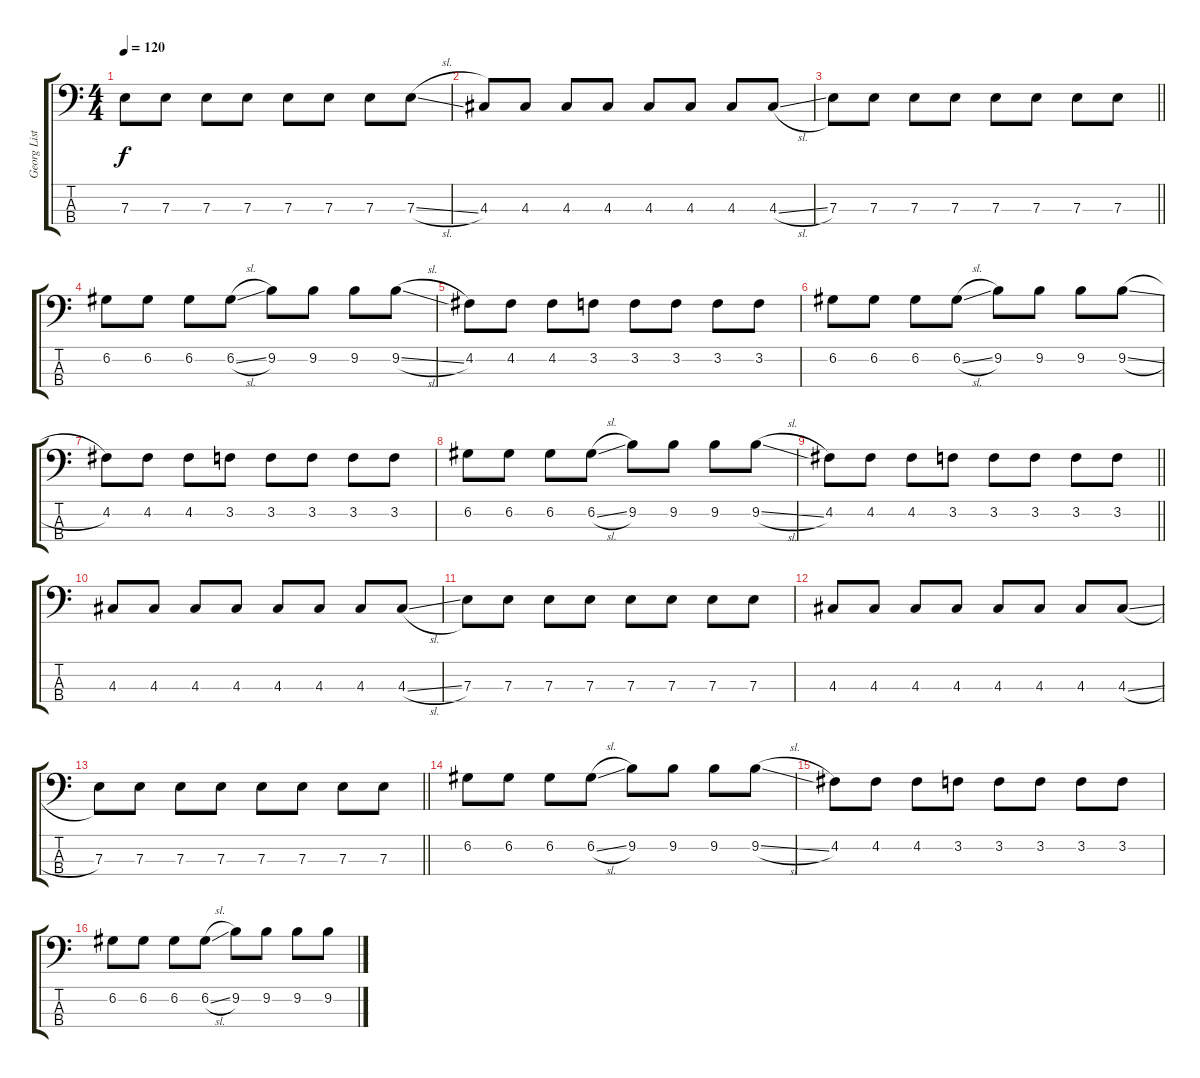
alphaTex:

\track ("Georg Listing" "Georg List") {instrument electricbassfinger}
\staff {score tabs}
\tuning (G2 D2 A1 E1) {hide}
\ts (4 4)
\tempo 120
\clef f4
\ks c
7.3.8{dy f} 7.3.8 7.3.8 7.3.8 7.3.8 7.3.8 7.3.8 7.3{sl}.8 |
4.3.8 4.3.8 4.3.8 4.3.8 4.3.8 4.3.8 4.3.8 4.3{sl}.8 |
\barLineRight lightlight
7.3.8 7.3.8 7.3.8 7.3.8 7.3.8 7.3.8 7.3.8 7.3.8 |
\section ("" "")
6.2.8 6.2.8 6.2.8 6.2{sl}.8 9.2.8 9.2.8 9.2.8 9.2{sl}.8 |
4.2.8 4.2.8 4.2.8 3.2.8 3.2.8 3.2.8 3.2.8 3.2.8 |
6.2.8 6.2.8 6.2.8 6.2{sl}.8 9.2.8 9.2.8 9.2.8 9.2{sl}.8 |
4.2.8 4.2.8 4.2.8 3.2.8 3.2.8 3.2.8 3.2.8 3.2.8 |
6.2.8 6.2.8 6.2.8 6.2{sl}.8 9.2.8 9.2.8 9.2.8 9.2{sl}.8 |
\barLineRight lightlight
4.2.8 4.2.8 4.2.8 3.2.8 3.2.8 3.2.8 3.2.8 3.2.8 |
\section ("" "")
4.3.8 4.3.8 4.3.8 4.3.8 4.3.8 4.3.8 4.3.8 4.3{sl}.8 |
7.3.8 7.3.8 7.3.8 7.3.8 7.3.8 7.3.8 7.3.8 7.3.8 |
4.3.8 4.3.8 4.3.8 4.3.8 4.3.8 4.3.8 4.3.8 4.3{sl}.8 |
\barLineRight lightlight
7.3.8 7.3.8 7.3.8 7.3.8 7.3.8 7.3.8 7.3.8 7.3.8 |
\section ("" "")
6.2.8 6.2.8 6.2.8 6.2{sl}.8 9.2.8 9.2.8 9.2.8 9.2{sl}.8 |
4.2.8 4.2.8 4.2.8 3.2.8 3.2.8 3.2.8 3.2.8 3.2.8 |
6.2.8 6.2.8 6.2.8 6.2{sl}.8 9.2.8 9.2.8 9.2.8 9.2{sl}.8
